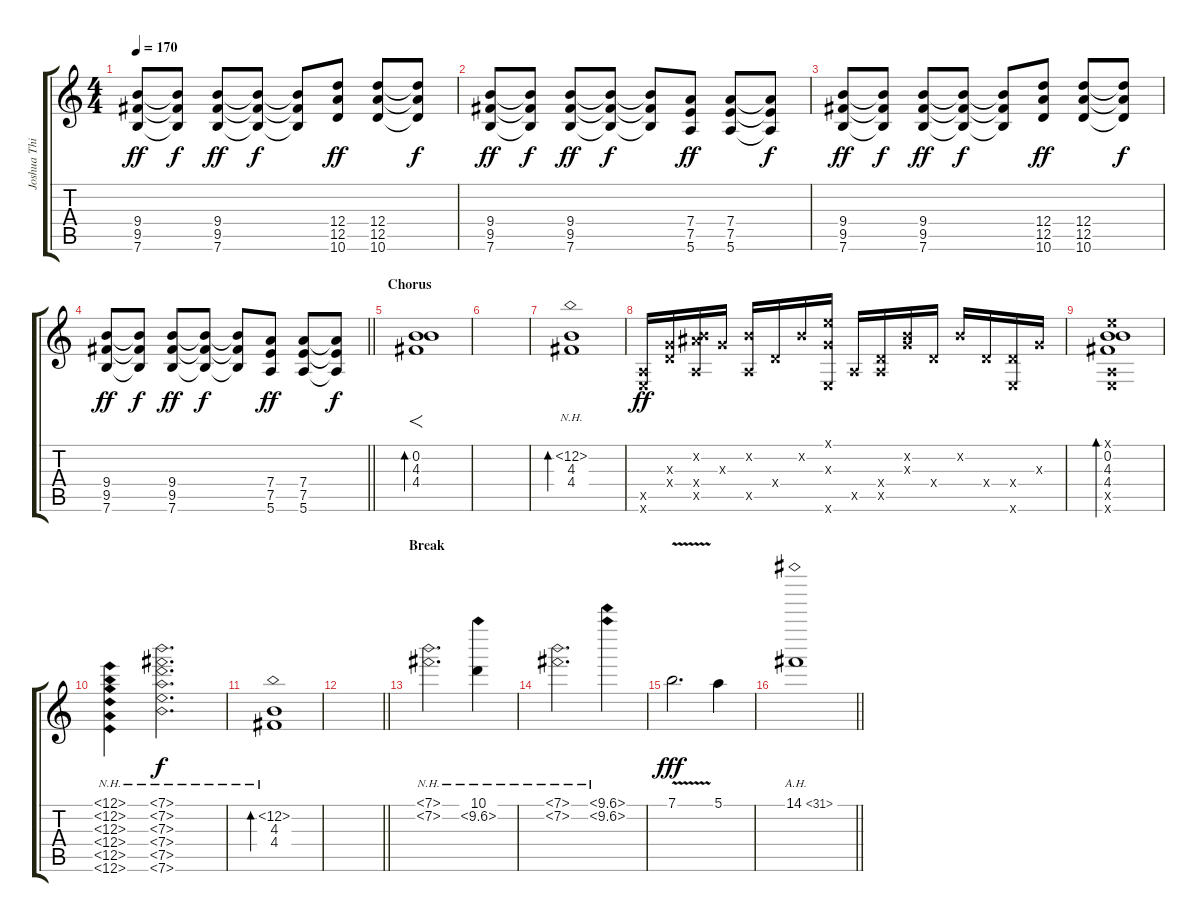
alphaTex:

\track ("Joshua Third" "Joshua Thi") {instrument distortionguitar}
\staff {score tabs}
\tuning (E4 B3 G3 D3 A2 E2) {hide}
\ts (4 4)
\tempo 170
\clef g2
\ks c
(9.4 9.5 7.6).8{dy ff} (9.4{t} 9.5{t} 7.6{t}).8{dy f} (9.4 9.5 7.6).8{dy ff} (9.4{t} 9.5{t} 7.6{t}).8{dy f} (9.4{t} 9.5{t} 7.6{t}).8 (12.4 12.5 10.6).8{dy ff} (12.4 12.5 10.6).8 (12.4{t} 12.5{t} 10.6{t}).8{dy f} |
(9.4 9.5 7.6).8{dy ff} (9.4{t} 9.5{t} 7.6{t}).8{dy f} (9.4 9.5 7.6).8{dy ff} (9.4{t} 9.5{t} 7.6{t}).8{dy f} (9.4{t} 9.5{t} 7.6{t}).8 (7.4 7.5 5.6).8{dy ff} (7.4 7.5 5.6).8 (7.4{t} 7.5{t} 5.6{t}).8{dy f} |
(9.4 9.5 7.6).8{dy ff} (9.4{t} 9.5{t} 7.6{t}).8{dy f} (9.4 9.5 7.6).8{dy ff} (9.4{t} 9.5{t} 7.6{t}).8{dy f} (9.4{t} 9.5{t} 7.6{t}).8 (12.4 12.5 10.6).8{dy ff} (12.4 12.5 10.6).8 (12.4{t} 12.5{t} 10.6{t}).8{dy f} |
\barLineRight lightlight
(9.4 9.5 7.6).8{dy ff} (9.4{t} 9.5{t} 7.6{t}).8{dy f} (9.4 9.5 7.6).8{dy ff} (9.4{t} 9.5{t} 7.6{t}).8{dy f} (9.4{t} 9.5{t} 7.6{t}).8 (7.4 7.5 5.6).8{dy ff} (7.4 7.5 5.6).8 (7.4{t} 7.5{t} 5.6{t}).8{dy f} |
\section ("" "Chorus")
(0.2 4.3 4.4).1{f bd 60} |
|
(12.2{nh} 4.3 4.4).1{bd 60} |
(0.5{x} 0.6{x}).16{dy ff} (0.3{x} 0.4{x}).16 (0.2{x} 8.4{x} 0.5{x}).16 0.3{x}.16 (0.2{x} 0.5{x}).16 0.4{x}.16 0.2{x}.16 (0.1{x} 0.3{x} 0.6{x}).16 0.5{x}.16 (0.4{x} 0.5{x}).16 (0.2{x} 0.3{x}).16 0.4{x}.16 0.2{x}.16 0.4{x}.16 (0.4{x} 0.6{x}).16 0.3{x}.16 |
(0.1{x} 0.2 4.3 4.4 0.5{x} 0.6{x}).1{bd 60} |
(12.1{nh} 12.2{nh} 12.3{nh} 12.4{nh} 12.5{nh} 12.6{nh}).4 (7.1{nh} 7.2{nh} 7.3{nh} 7.4{nh} 7.5{nh} 7.6{nh}).2{d dy f} |
(12.2{nh} 4.3 4.4).1{bd 60} |
\barLineRight lightlight
|
\section ("" "Break")
(7.1{nh} 7.2{nh}).2{d} (10.1 10.2{nh}).4 |
(7.1{nh} 7.2{nh}).2{d} (10.1{nh} 10.2{nh}).4 |
7.1{v}.2{d dy fff} 5.1.4 |
\barLineRight lightlight
14.1{ah 17}.1
